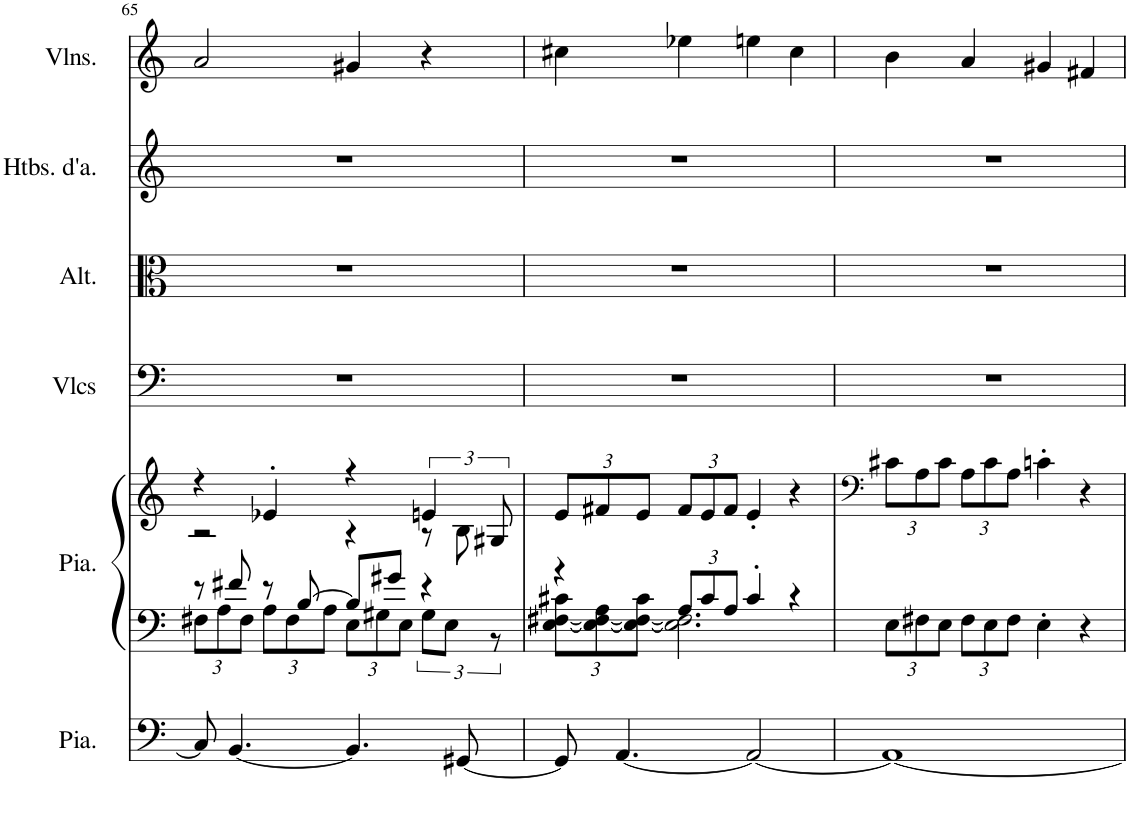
**kern	**kern	**kern	**kern	**kern	**kern	**kern
*part6	*part5	*part5	*part4	*part3	*part2	*part1
*staff7	*staff6	*staff5	*staff4	*staff3	*staff2	*staff1
*I"Piano, Pedals	*I"Piano, Organ	*	*I"Violoncelles, Bass	*I"Altos, Tenor	*I"Hautbois d'amour, Alto	*I"Violons, Soprano
*I'Pia.	*I'Pia.	*	*I'Vlcs	*I'Alt.	*I'Htbs. d'a.	*I'Vlns.
!!LO:PB:g=z
*clefF4	*clefF4	*clefG2	*clefF4	*clefC3	*clefG2	*clefG2
*	*	*	*	*	*Trd2c3	*
*k[]	*k[]	*k[]	*k[]	*k[]	*k[]	*k[]
*M4/4	*M4/4	*M4/4	*M4/4	*M4/4	*M4/4	*M4/4
=65	=65	=65	=65	=65	=65	=65
*	*^	*	*	*	*	*
*	*	*Xbrackettup	*	*	*	*	*
*	*	*	*^	*	*	*	*
8C/]	8r	12F#X\L	4r	2r	1r	1r	1r	2a/
.	.	12A\	.	.	.	.	.	.
[4.BB/	8f#X/	.	.	.	.	.	.	.
.	.	12F#\J	.	.	.	.	.	.
.	8r	12A\L	4e-X'/	.	.	.	.	.
.	.	12F#\	.	.	.	.	.	.
.	[8B/	.	.	.	.	.	.	.
.	.	12A\J	.	.	.	.	.	.
4.BB/]	8B/L]	12E\L	4r	4r	.	.	.	4g#X/
.	.	12G#X\	.	.	.	.	.	.
.	8g#X/J	.	.	.	.	.	.	.
.	.	12E\J	.	.	.	.	.	.
*	*	*brackettup	*	*	*	*	*	*
.	4r	12G#\L	6en/	8r	.	.	.	4r
.	.	12E\J	.	.	.	.	.	.
[8GG#X/	.	.	.	8B\	.	.	.	.
.	.	12r	12G#X/	.	.	.	.	.
*	*	*	*v	*v	*	*	*	*
=66	=66	=66	=66	=66	=66	=66	=66
*	*	*Xbrackettup	*Xbrackettup	*	*	*	*
8GG#/]	4r	[12E\ [12F#X\ 12c#X\L	12e/L	1r	1r	1r	4cc#X\
.	.	12E\_ 12F#\_ 12A\	12f#X/	.	.	.	.
[4.AA/	.	.	.	.	.	.	.
.	.	12E\_ 12F#\_ 12c#\J	12e/J	.	.	.	.
.	12A/L	2.E\] 2.F#\]	12f#/L	.	.	.	4ee-X\
.	12c#/	.	12e/	.	.	.	.
.	12A/J	.	12f#/J	.	.	.	.
2AA/_	4c#'/	.	4e'/	.	.	.	4een\
.	4r	.	4r	.	.	.	4cc#\
*	*v	*v	*	*	*	*	*
=67	=67	=67	=67	=67	=67	=67
*	*	*clefF4	*	*	*	*
1AA_	12E\L	12c#X\L	1r	1r	1r	4b\
.	12F#X\	12A\	.	.	.	.
.	12E\J	12c#\J	.	.	.	.
.	12F#\L	12A\L	.	.	.	4a/
.	12E\	12c#\	.	.	.	.
.	12F#\J	12A\J	.	.	.	.
.	4E'\	4cn'\	.	.	.	4g#X/
.	4r	4r	.	.	.	4f#X/
=	=	=	=	=	=	=
*-	*-	*-	*-	*-	*-	*-
